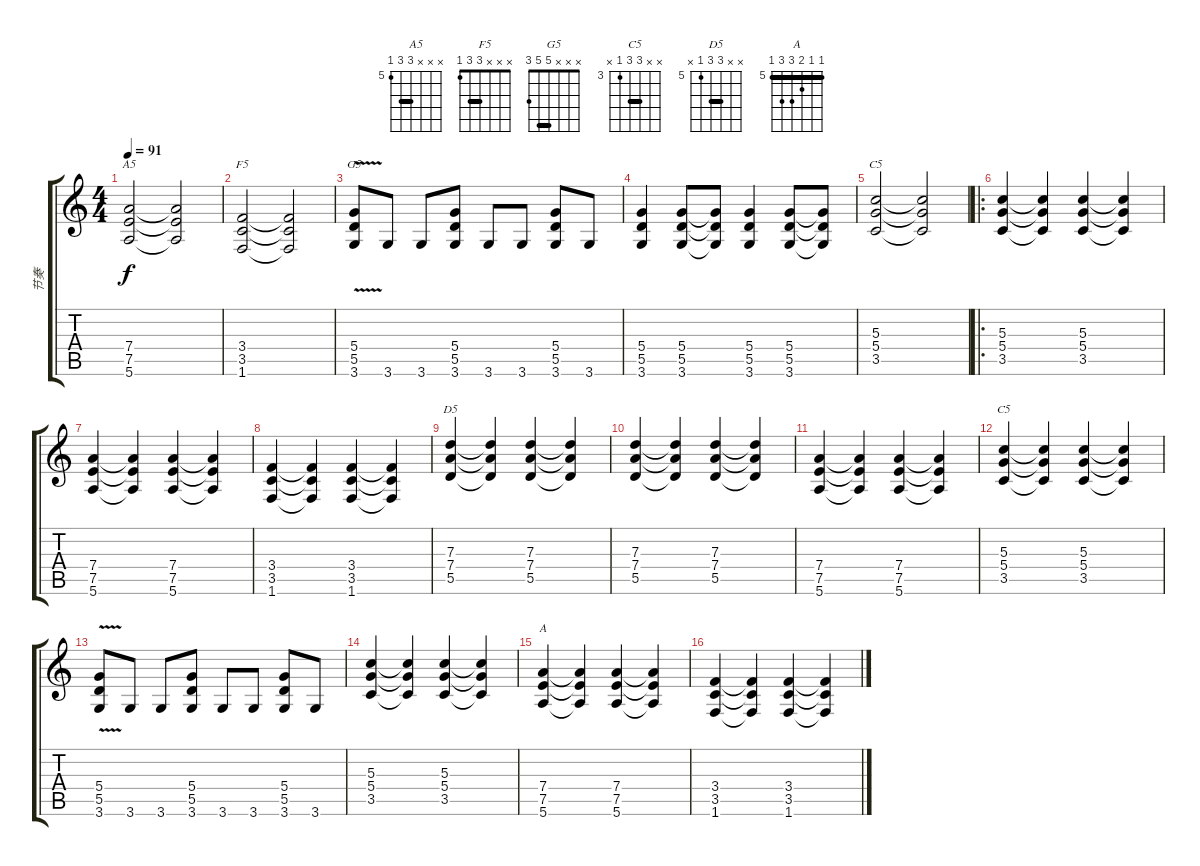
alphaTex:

\track ("节奏" "节奏") {instrument overdrivenguitar}
\staff {score tabs}
\tuning (E4 B3 G3 D3 A2 E2) {hide}
\chord ("A5" x x x 7 7 5) {firstfret 5 barre 7}
\chord ("F5" x x x 3 3 1) {barre 3}
\chord ("G5" x x x 5 5 3) {barre 5}
\chord ("C5" x x 5 5 3 x) {barre 5}
\chord ("D5" x x 7 7 5 x) {firstfret 5 barre 7}
\chord ("C5" x x 5 5 3 x) {firstfret 3 barre 5}
\chord ("A" 5 5 6 7 7 5) {firstfret 5 barre 5}
\ts (4 4)
\tempo 91
\clef g2
\ks c
(7.4 7.5 5.6).2{ch "A5" dy f} (7.4{t} 7.5{t} 5.6{t}).2 |
(3.4 3.5 1.6).2{ch "F5"} (3.4{t} 3.5{t} 1.6{t}).2 |
(5.4 5.5 3.6{v}).8{ch "G5"} 3.6.8 3.6.8 (5.4 5.5 3.6).8 3.6.8 3.6.8 (5.4 5.5 3.6).8 3.6.8 |
(5.4 5.5 3.6).4 (5.4 5.5 3.6).8 (5.4{t} 5.5{t} 3.6{t}).8 (5.4 5.5 3.6).4 (5.4 5.5 3.6).8 (5.4{t} 5.5{t} 3.6{t}).8 |
(5.3 5.4 3.5).2{ch "C5"} (5.3{t} 5.4{t} 3.5{t}).2 |
\ro
(5.3 5.4 3.5).4 (5.3{t} 5.4{t} 3.5{t}).4 (5.3 5.4 3.5).4 (5.3{t} 5.4{t} 3.5{t}).4 |
(7.4 7.5 5.6).4 (7.4{t} 7.5{t} 5.6{t}).4 (7.4 7.5 5.6).4 (7.4{t} 7.5{t} 5.6{t}).4 |
(3.4 3.5 1.6).4 (3.4{t} 3.5{t} 1.6{t}).4 (3.4 3.5 1.6).4 (3.4{t} 3.5{t} 1.6{t}).4 |
(7.3 7.4 5.5).4{ch "D5"} (7.3{t} 7.4{t} 5.5{t}).4 (7.3 7.4 5.5).4 (7.3{t} 7.4{t} 5.5{t}).4 |
(7.3 7.4 5.5).4 (7.3{t} 7.4{t} 5.5{t}).4 (7.3 7.4 5.5).4 (7.3{t} 7.4{t} 5.5{t}).4 |
(7.4 7.5 5.6).4 (7.4{t} 7.5{t} 5.6{t}).4 (7.4 7.5 5.6).4 (7.4{t} 7.5{t} 5.6{t}).4 |
(5.3 5.4 3.5).4{ch "C5"} (5.3{t} 5.4{t} 3.5{t}).4 (5.3 5.4 3.5).4 (5.3{t} 5.4{t} 3.5{t}).4 |
(5.4 5.5 3.6{v}).8 3.6.8 3.6.8 (5.4 5.5 3.6).8 3.6.8 3.6.8 (5.4 5.5 3.6).8 3.6.8 |
(5.3 5.4 3.5).4 (5.3{t} 5.4{t} 3.5{t}).4 (5.3 5.4 3.5).4 (5.3{t} 5.4{t} 3.5{t}).4 |
(7.4 7.5 5.6).4{ch "A"} (7.4{t} 7.5{t} 5.6{t}).4 (7.4 7.5 5.6).4 (7.4{t} 7.5{t} 5.6{t}).4 |
(3.4 3.5 1.6).4 (3.4{t} 3.5{t} 1.6{t}).4 (3.4 3.5 1.6).4 (3.4{t} 3.5{t} 1.6{t}).4
